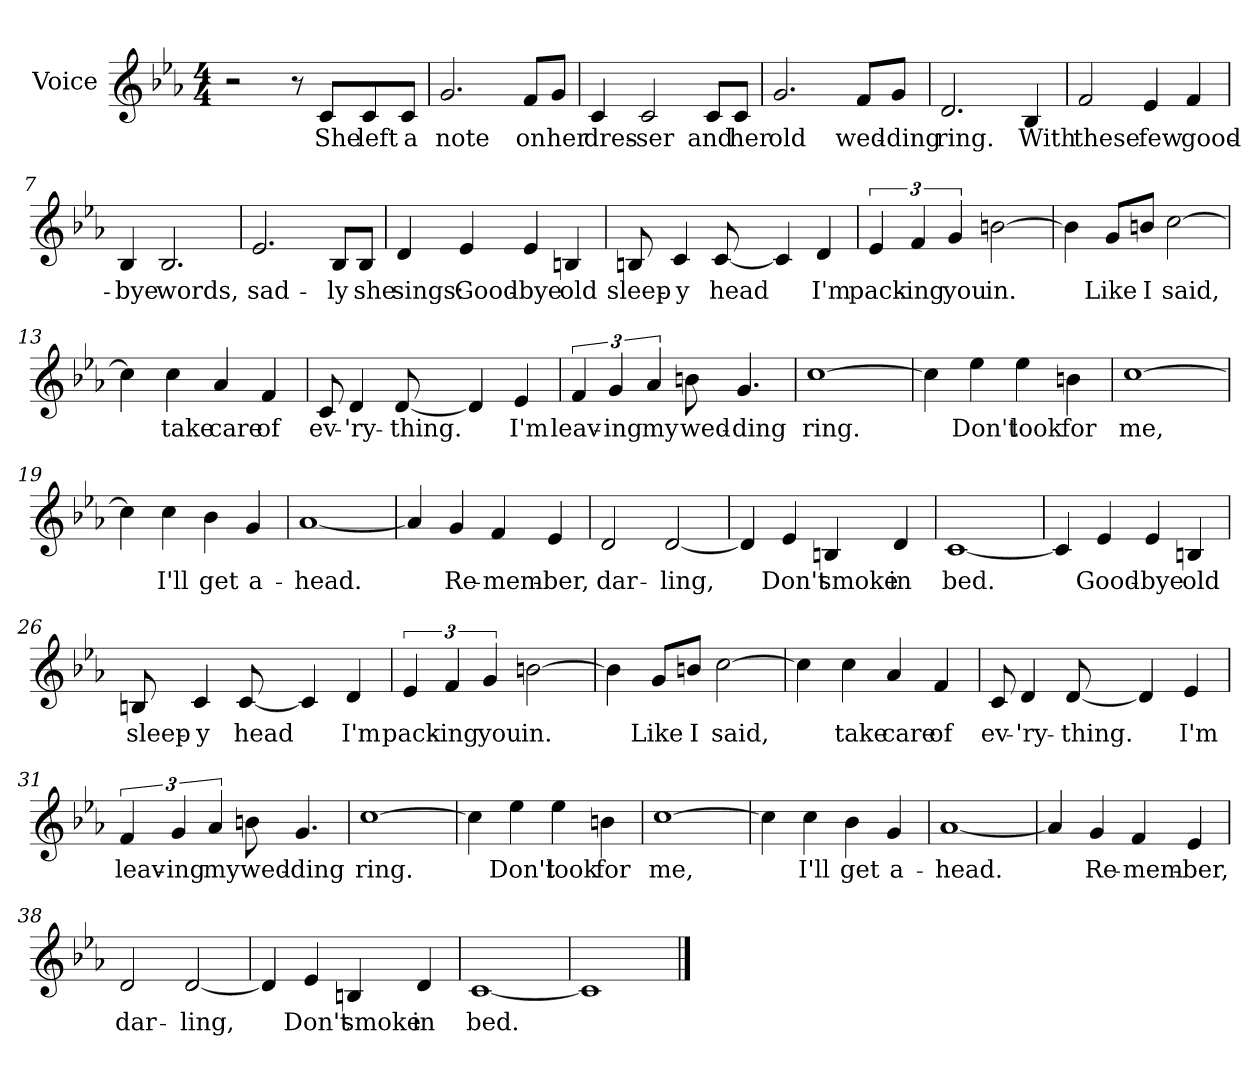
**kern	**text
*part1	*part1
*staff1	*staff1
*I"Voice	*
*I'Vo.	*
*clefG2	*
*k[b-e-a-]	*
*E-:	*
*M4/4	*
=1	=1
2r	.
8r	.
8c/L	She
8c/	left
8c/J	a
=2	=2
2.g/	note
8f/L	on
8g/J	her
=3	=3
4c/	dres-
2c/	-ser
8c/L	and
8c/J	her
=4	=4
2.g/	old
8f/L	wed-
8g/J	-ding
=5	=5
2.d/	ring.
4B-/	With
=6	=6
2f/	these
4e-/	few
4f/	good-
!!LO:LB:g=z
=7	=7
4B-/	-bye
2.B-/	words,
=8	=8
2.e-/	sad-
8B-/L	-ly
8B-/J	she
=9	=9
4d/	sings:
4e-/	Good-
4e-/	-bye
4Bn/	old
=10	=10
8Bn/	sleep-
4c/	-y
[8c/	head
4c/]	.
4d/	I'm
=11	=11
6e-/	pack-
6f/	-ing
6g/	you
[2bn\	in.
!!LO:LB:g=z
=12	=12
4b\]	.
8g/L	Like
8bn/J	I
[2cc\	-said,
=13	=13
4cc\]	.
4cc\	take
4a-/	care
4f/	of
=14	=14
8c/	ev-
4d/	-'ry-
[8d/	-thing.
4d/]	.
4e-/	I'm
=15	=15
6f/	leav-
6g/	-ing
6a-/	my
8bn\	wed-
4.g/	-ding
=16	=16
[1cc	ring.
!!LO:LB:g=z
=17	=17
4cc\]	.
4ee-\	Don't
4ee-\	look
4bn\	for
=18	=18
[1cc	me,
=19	=19
4cc\]	.
4cc\	I'll
4b-\	get
4g/	a-
=20	=20
[1a-	-head.
=21	=21
4a-/]	.
4g/	Re-
4f/	-mem-
4e-/	-ber,
=22	=22
2d/	dar-
[2d/	-ling,
!!LO:LB:g=z
=23	=23
4d/]	.
4e-/	Don't
4Bn/	smoke
4d/	in
=24	=24
[1c	bed.
=25	=25
4c/]	.
4e-/	Good-
4e-/	-bye
4Bn/	old
=26	=26
8Bn/	sleep-
4c/	-y
[8c/	head
4c/]	.
4d/	I'm
!!LO:LB:g=z
=27	=27
6e-/	pack-
6f/	-ing
6g/	you
[2bn\	in.
=28	=28
4b\]	.
8g/L	Like
8bn/J	I
[2cc\	-said,
=29	=29
4cc\]	.
4cc\	take
4a-/	care
4f/	of
=30	=30
8c/	ev-
4d/	-'ry-
[8d/	-thing.
4d/]	.
4e-/	I'm
!!LO:LB:g=z
=31	=31
6f/	leav-
6g/	-ing
6a-/	my
8bn\	wed-
4.g/	-ding
=32	=32
[1cc	ring.
=33	=33
4cc\]	.
4ee-\	Don't
4ee-\	look
4bn\	for
=34	=34
[1cc	me,
=35	=35
4cc\]	.
4cc\	I'll
4b-\	get
4g/	a-
=36	=36
[1a-	-head.
!!LO:LB:g=z
=37	=37
4a-/]	.
4g/	Re-
4f/	-mem-
4e-/	-ber,
=38	=38
2d/	dar-
[2d/	-ling,
=39	=39
4d/]	.
4e-/	Don't
4Bn/	smoke
4d/	in
=40	=40
[1c	bed.
=41	=41
1c]	.
==	==
*-	*-
